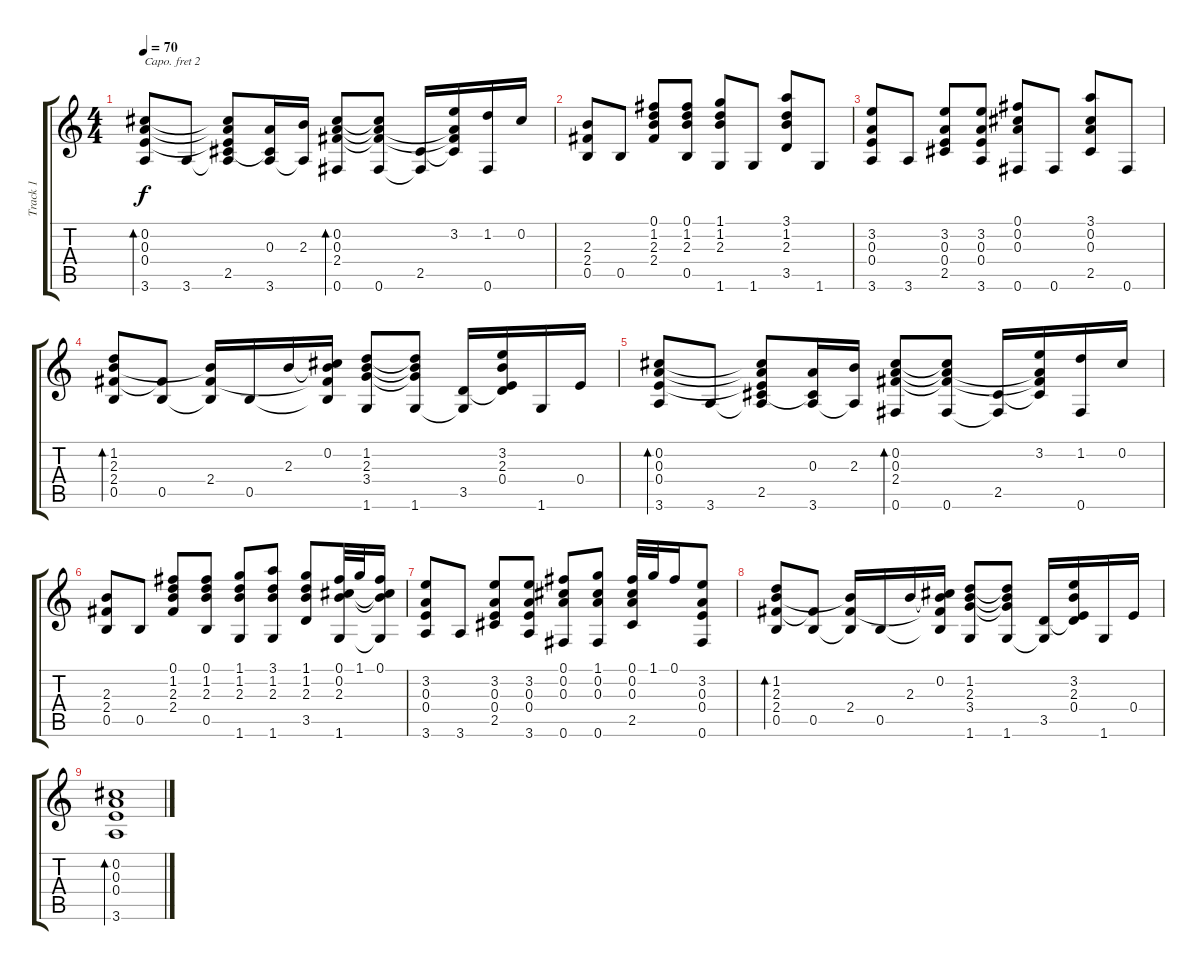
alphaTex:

\track ("Track 1" "Track 1") {instrument acousticguitarsteel}
\staff {score tabs}
\capo 2
\tuning (E4 B3 G3 D3 A2 E2) {hide}
\ts (4 4)
\tempo 70
\clef g2
\ks c
(0.2 0.3 0.4 3.6).8{bd 60 dy f} 3.6.8 (0.2{t} 0.3{t} 0.4{t} 2.5 3.6{t}).8 (0.3 2.5{t} 3.6).16 (2.3 3.6{t}).16 (0.2 0.3 2.4 0.6).8{bd 60} (0.2{t} 0.3{t} 2.4{t} 0.6).8 (2.5 0.6{t}).16 (3.2 0.3{t} 2.4{t} 2.5{t}).16 (1.2 0.6).16 0.2.16 |
(2.3 2.4 0.5).8 0.5.8 (0.1 1.2 2.3 2.4).8 (0.1 1.2 2.3 0.5).8 (1.1 1.2 2.3 1.6).8 1.6.8 (3.1 1.2 2.3 3.5).8 1.6.8 |
(3.2 0.3 0.4 3.6).8 3.6.8 (3.2 0.3 0.4 2.5).8 (3.2 0.3 0.4 3.6).8 (0.1 0.2 0.3 0.6).8 0.6.8 (3.1 0.2 0.3 2.5).8 0.6.8 |
(1.2 2.3 2.4 0.5).8{bd 60} (2.4{t} 0.5).8 (2.3{t} 2.4 0.5{t}).16 0.5.16 2.3.16 (0.2 2.3{t} 2.4{t} 0.5{t}).16 (1.2 2.3 3.4 1.6).8 (1.2{t} 2.3{t} 3.4{t} 1.6).8 (3.5 1.6{t}).16 (3.2 2.3 0.4 3.5{t}).16 1.6.16 0.4.16 |
(0.2 0.3 0.4 3.6).8{bd 60} 3.6.8 (0.2{t} 0.3{t} 0.4{t} 2.5 3.6{t}).8 (0.3 2.5{t} 3.6).16 (2.3 3.6{t}).16 (0.2 0.3 2.4 0.6).8{bd 60} (0.2{t} 0.3{t} 2.4{t} 0.6).8 (2.5 0.6{t}).16 (3.2 0.3{t} 2.4{t} 2.5{t}).16 (1.2 0.6).16 0.2.16 |
(2.3 2.4 0.5).8 0.5.8 (0.1 1.2 2.3 2.4).8 (0.1 1.2 2.3 0.5).8 (1.1 1.2 2.3 1.6).8 (3.1 1.2 2.3 1.6).8 (1.1 1.2 2.3 3.5).8 (0.1 0.2 2.3 1.6).32 1.1.32 (0.1 0.2{t} 2.3{t} 1.6{t}).16 |
(3.2 0.3 0.4 3.6).8 3.6.8 (3.2 0.3 0.4 2.5).8 (3.2 0.3 0.4 3.6).8 (0.1 0.2 0.3 0.6).8 (1.1 0.2 0.3 0.6).8 (0.1 0.2 0.3 2.5).32 1.1.32 0.1.16 (3.2 0.3 0.4 0.6).8 |
(1.2 2.3 2.4 0.5).8{bd 60} (2.4{t} 0.5).8 (2.3{t} 2.4 0.5{t}).16 0.5.16 2.3.16 (0.2 2.3{t} 2.4{t} 0.5{t}).16 (1.2 2.3 3.4 1.6).8 (1.2{t} 2.3{t} 3.4{t} 1.6).8 (3.5 1.6{t}).16 (3.2 2.3 0.4 3.5{t}).16 1.6.16 0.4.16 |
(0.2 0.3 0.4 3.6).1{bd 60}
